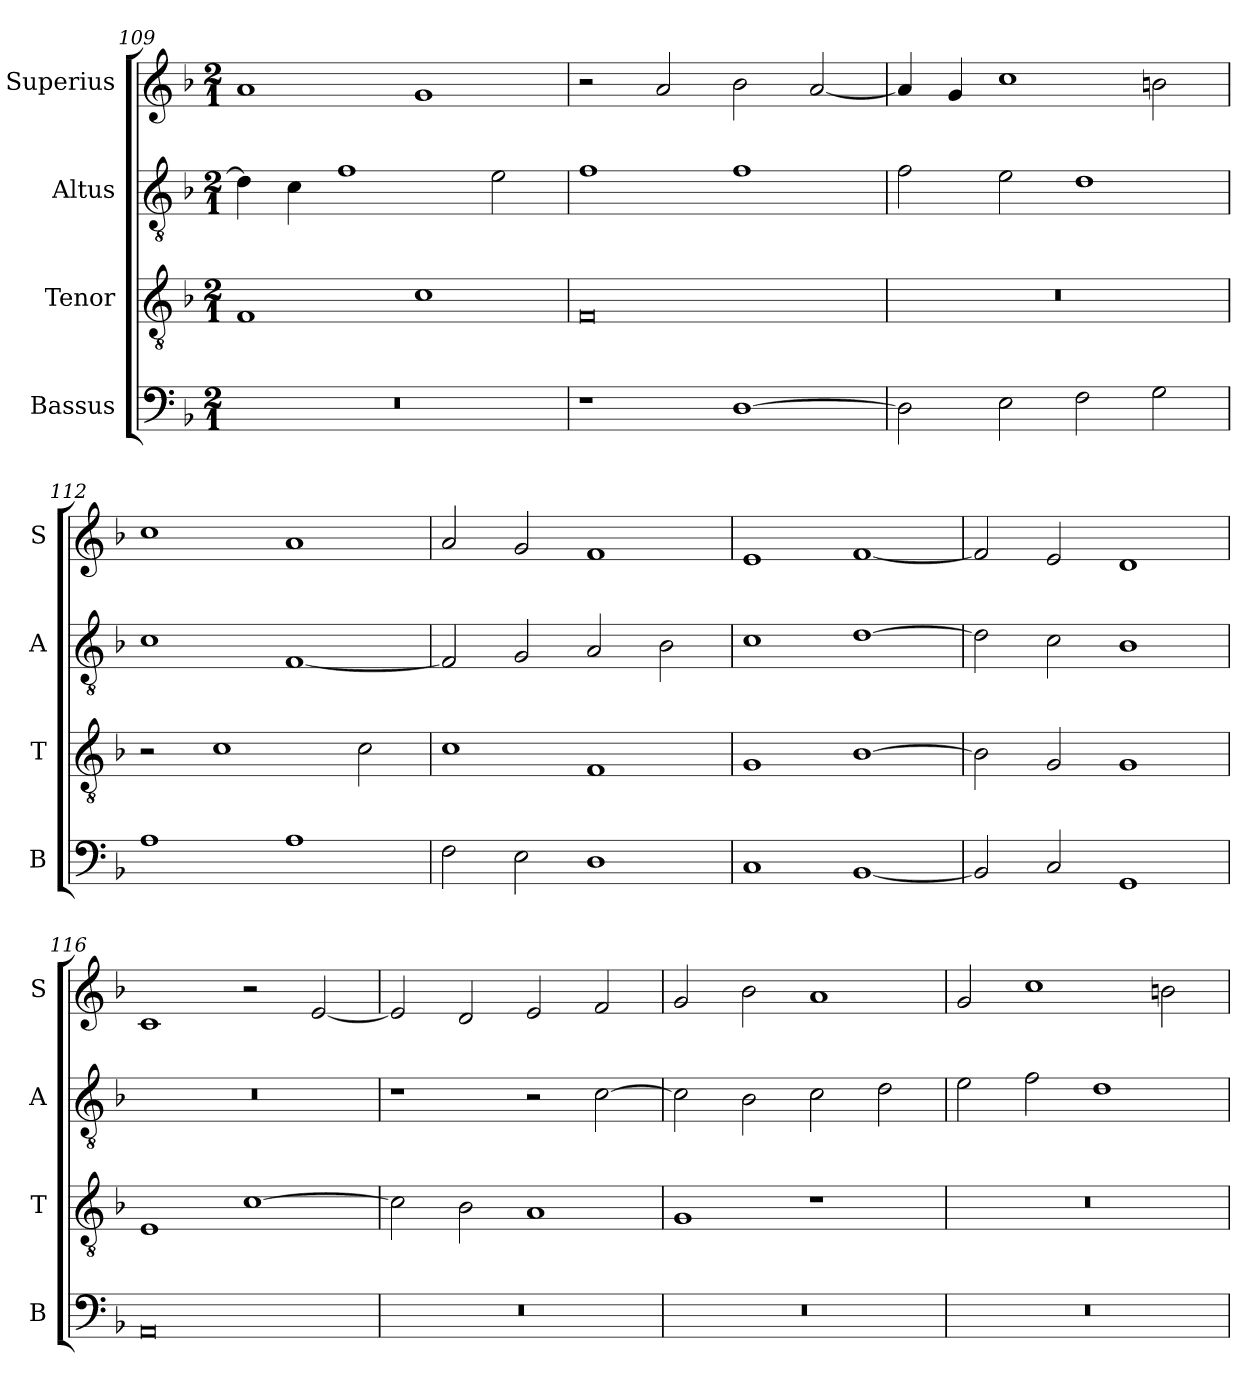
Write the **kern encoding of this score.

**kern	**kern	**kern	**kern
*part4	*part3	*part2	*part1
*staff4	*staff3	*staff2	*staff1
*I"Bassus	*I"Tenor	*I"Altus	*I"Superius
*I'B	*I'T	*I'A	*I'S
*clefF4	*clefGv2	*clefGv2	*clefG2
*k[b-]	*k[b-]	*k[b-]	*k[b-]
*F:	*F:	*F:	*F:
*M2/1	*M2/1	*M2/1	*M2/1
=109	=109	=109	=109
0r	1F	4d]	1a
.	.	4c	.
.	.	1f	.
.	1c	.	1g
.	.	2e	.
=110	=110	=110	=110
1r	0F	1f	2r
.	.	.	2a
[1D	.	1f	2b-
.	.	.	[2a
=111	=111	=111	=111
2D]	0r	2f	4a]
.	.	.	4g
2E	.	2e	1cc
2F	.	1d	.
2G	.	.	2bn
=112	=112	=112	=112
1A	2r	1c	1cc
.	1c	.	.
1A	.	[1F	1a
.	2c	.	.
=113	=113	=113	=113
2F	1c	2F]	2a
2E	.	2G	2g
1D	1F	2A	1f
.	.	2B-	.
=114	=114	=114	=114
1C	1G	1c	1e
[1BB-	[1B-	[1d	[1f
=115	=115	=115	=115
2BB-]	2B-]	2d]	2f]
2C	2G	2c	2e
1GG	1G	1B-	1d
=116	=116	=116	=116
0AA	1E	0r	1c
.	[1c	.	2r
.	.	.	[2e
=117	=117	=117	=117
0r	2c]	1r	2e]
.	2B-	.	2d
.	1A	2r	2e
.	.	[2c	2f
=118	=118	=118	=118
0r	1G	2c]	2g
.	.	2B-	2b-
.	1r	2c	1a
.	.	2d	.
=119	=119	=119	=119
0r	0r	2e	2g
.	.	2f	1cc
.	.	1d	.
.	.	.	2bn
=	=	=	=
*-	*-	*-	*-
